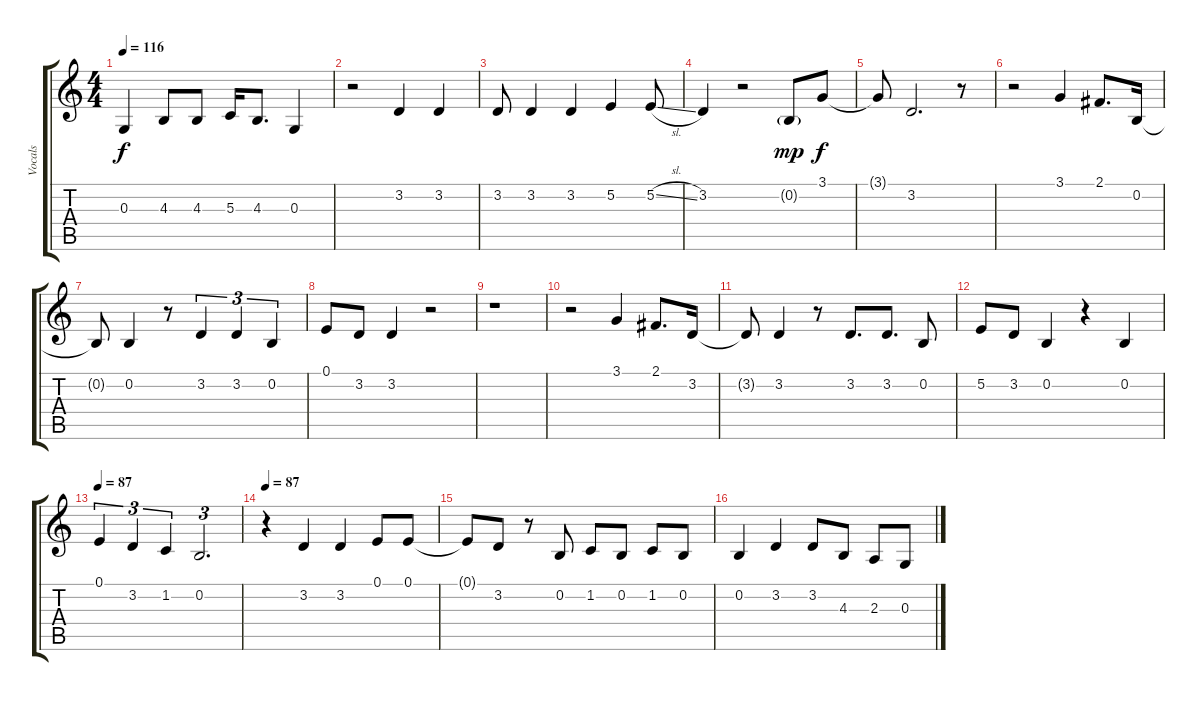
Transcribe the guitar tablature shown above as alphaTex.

\track ("Vocals" "Vocals") {instrument trumpet}
\staff {score tabs}
\tuning (E4 B3 G3 D3 A2 E2) {hide}
\ts (4 4)
\tempo 116
\clef g2
\ks c
0.3.4{dy f} 4.3.8 4.3.8 5.3.16 4.3.8{d} 0.3.4 |
r.2 3.2.4 3.2.4 |
3.2.8 3.2.4 3.2.4 5.2.4 5.2{sl}.8 |
3.2.4 r.2 0.2{g}.8{dy mp} 3.1.8{dy f} |
3.1{t}.8 3.2.2{d} r.8 |
r.2 3.1.4 2.1.8{d} 0.2.16 |
0.2{t}.8 0.2.4 r.8 3.2.4{tu (3 2)} 3.2.4{tu (3 2)} 0.2.4{tu (3 2)} |
0.1.8 3.2.8 3.2.4 r.2 |
r.1 |
r.2 3.1.4 2.1.8{d} 3.2.16 |
3.2{t}.8 3.2.4 r.8 3.2.8{d} 3.2.8{d} 0.2.8 |
5.2.8 3.2.8 0.2.4 r.4 0.2.4 |
\tempo 87
0.1.4{tu (3 2)} 3.2.4{tu (3 2)} 1.2.4{tu (3 2)} 0.2.2{d tu (3 2)} |
\tempo 87
r.4 3.2.4 3.2.4 0.1.8 0.1.8 |
0.1{t}.8 3.2.8 r.8 0.2.8 1.2.8 0.2.8 1.2.8 0.2.8 |
0.2.4 3.2.4 3.2.8 4.3.8 2.3.8 0.3.8
